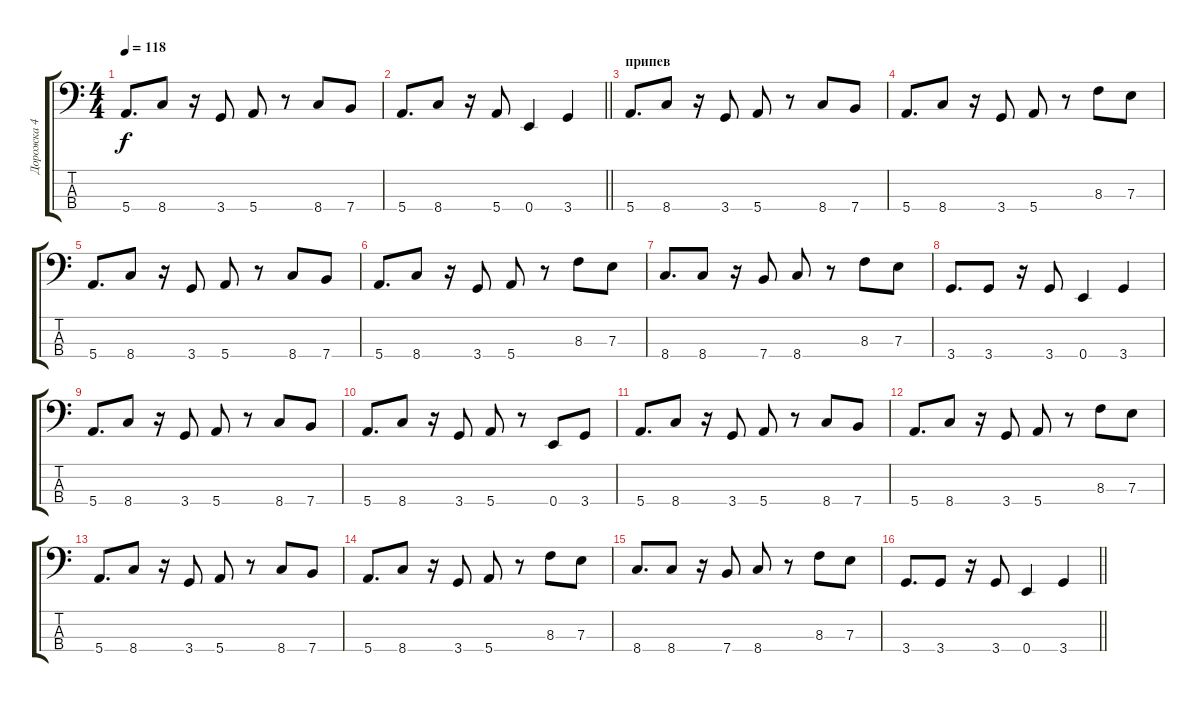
\track ("Дорожка 4" "Дорожка 4") {instrument electricbassfinger}
\staff {score tabs}
\tuning (G2 D2 A1 E1) {hide}
\ts (4 4)
\tempo 118
\clef f4
\ks c
5.4.8{d dy f} 8.4.8 r.16 3.4.8 5.4.8 r.8 8.4.8 7.4.8 |
\barLineRight lightlight
5.4.8{d} 8.4.8 r.16 5.4.8 0.4.4 3.4.4 |
\section ("" "припев")
5.4.8{d} 8.4.8 r.16 3.4.8 5.4.8 r.8 8.4.8 7.4.8 |
5.4.8{d} 8.4.8 r.16 3.4.8 5.4.8 r.8 8.3.8 7.3.8 |
5.4.8{d} 8.4.8 r.16 3.4.8 5.4.8 r.8 8.4.8 7.4.8 |
5.4.8{d} 8.4.8 r.16 3.4.8 5.4.8 r.8 8.3.8 7.3.8 |
8.4.8{d} 8.4.8 r.16 7.4.8 8.4.8 r.8 8.3.8 7.3.8 |
3.4.8{d} 3.4.8 r.16 3.4.8 0.4.4 3.4.4 |
5.4.8{d} 8.4.8 r.16 3.4.8 5.4.8 r.8 8.4.8 7.4.8 |
5.4.8{d} 8.4.8 r.16 3.4.8 5.4.8 r.8 0.4.8 3.4.8 |
5.4.8{d} 8.4.8 r.16 3.4.8 5.4.8 r.8 8.4.8 7.4.8 |
5.4.8{d} 8.4.8 r.16 3.4.8 5.4.8 r.8 8.3.8 7.3.8 |
5.4.8{d} 8.4.8 r.16 3.4.8 5.4.8 r.8 8.4.8 7.4.8 |
5.4.8{d} 8.4.8 r.16 3.4.8 5.4.8 r.8 8.3.8 7.3.8 |
8.4.8{d} 8.4.8 r.16 7.4.8 8.4.8 r.8 8.3.8 7.3.8 |
\barLineRight lightlight
3.4.8{d} 3.4.8 r.16 3.4.8 0.4.4 3.4.4
